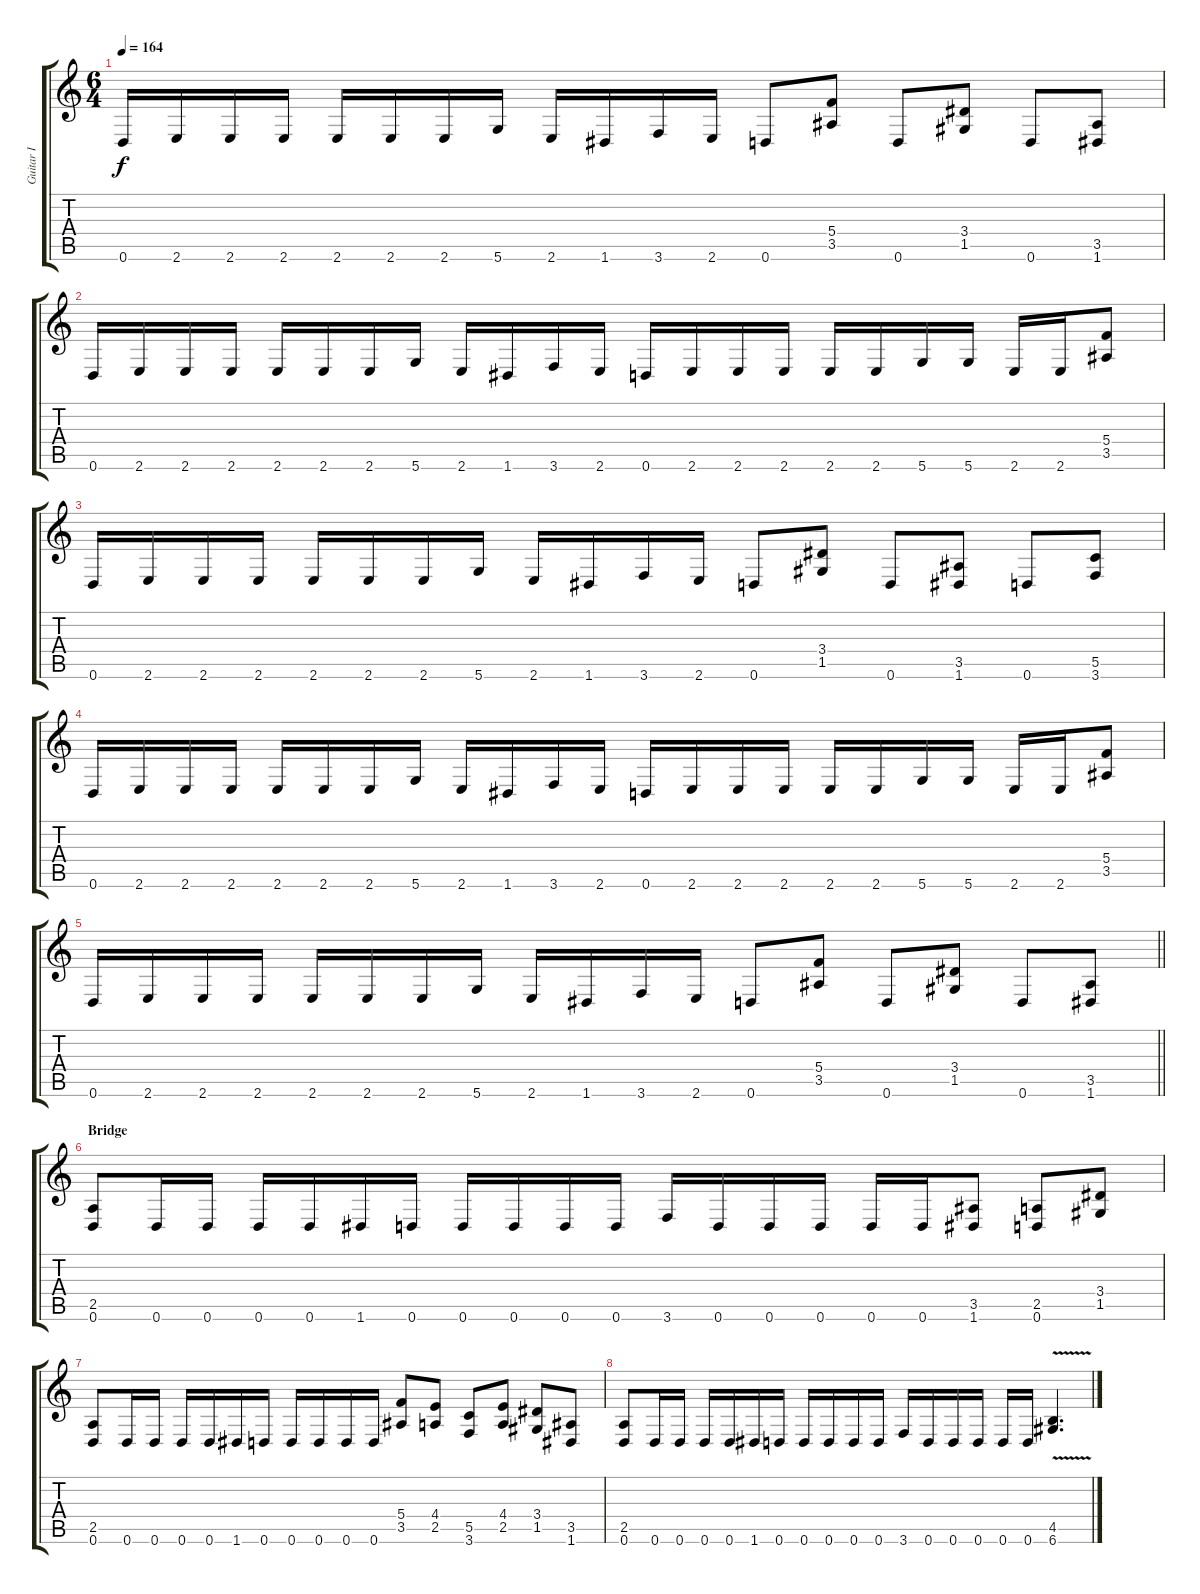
\track ("Guitar I" "Guitar I") {instrument distortionguitar}
\staff {score tabs}
\tuning (D4 A3 F3 C3 G2 D2) {hide}
\ts (6 4)
\tempo 164
\clef g2
\ks c
0.6.16{dy f} 2.6.16 2.6.16 2.6.16 2.6.16 2.6.16 2.6.16 5.6.16 2.6.16 1.6.16 3.6.16 2.6.16 0.6.8 (5.4 3.5).8 0.6.8 (3.4 1.5).8 0.6.8 (3.5 1.6).8 |
0.6.16 2.6.16 2.6.16 2.6.16 2.6.16 2.6.16 2.6.16 5.6.16 2.6.16 1.6.16 3.6.16 2.6.16 0.6.16 2.6.16 2.6.16 2.6.16 2.6.16 2.6.16 5.6.16 5.6.16 2.6.16 2.6.16 (5.4 3.5).8 |
0.6.16 2.6.16 2.6.16 2.6.16 2.6.16 2.6.16 2.6.16 5.6.16 2.6.16 1.6.16 3.6.16 2.6.16 0.6.8 (3.4 1.5).8 0.6.8 (3.5 1.6).8 0.6.8 (5.5 3.6).8 |
0.6.16 2.6.16 2.6.16 2.6.16 2.6.16 2.6.16 2.6.16 5.6.16 2.6.16 1.6.16 3.6.16 2.6.16 0.6.16 2.6.16 2.6.16 2.6.16 2.6.16 2.6.16 5.6.16 5.6.16 2.6.16 2.6.16 (5.4 3.5).8 |
\barLineRight lightlight
0.6.16 2.6.16 2.6.16 2.6.16 2.6.16 2.6.16 2.6.16 5.6.16 2.6.16 1.6.16 3.6.16 2.6.16 0.6.8 (5.4 3.5).8 0.6.8 (3.4 1.5).8 0.6.8 (3.5 1.6).8 |
\section ("" "Bridge")
(2.5 0.6).8 0.6.16 0.6.16 0.6.16 0.6.16 1.6.16 0.6.16 0.6.16 0.6.16 0.6.16 0.6.16 3.6.16 0.6.16 0.6.16 0.6.16 0.6.16 0.6.16 (3.5 1.6).8 (2.5 0.6).8 (3.4 1.5).8 |
(2.5 0.6).8 0.6.16 0.6.16 0.6.16 0.6.16 1.6.16 0.6.16 0.6.16 0.6.16 0.6.16 0.6.16 (5.4 3.5).8 (4.4 2.5).8 (5.5 3.6).8 (4.4 2.5).8 (3.4 1.5).8 (3.5 1.6).8 |
(2.5 0.6).8 0.6.16 0.6.16 0.6.16 0.6.16 1.6.16 0.6.16 0.6.16 0.6.16 0.6.16 0.6.16 3.6.16 0.6.16 0.6.16 0.6.16 0.6.16 0.6.16 (4.5{v} 6.6{v}).4{d}
